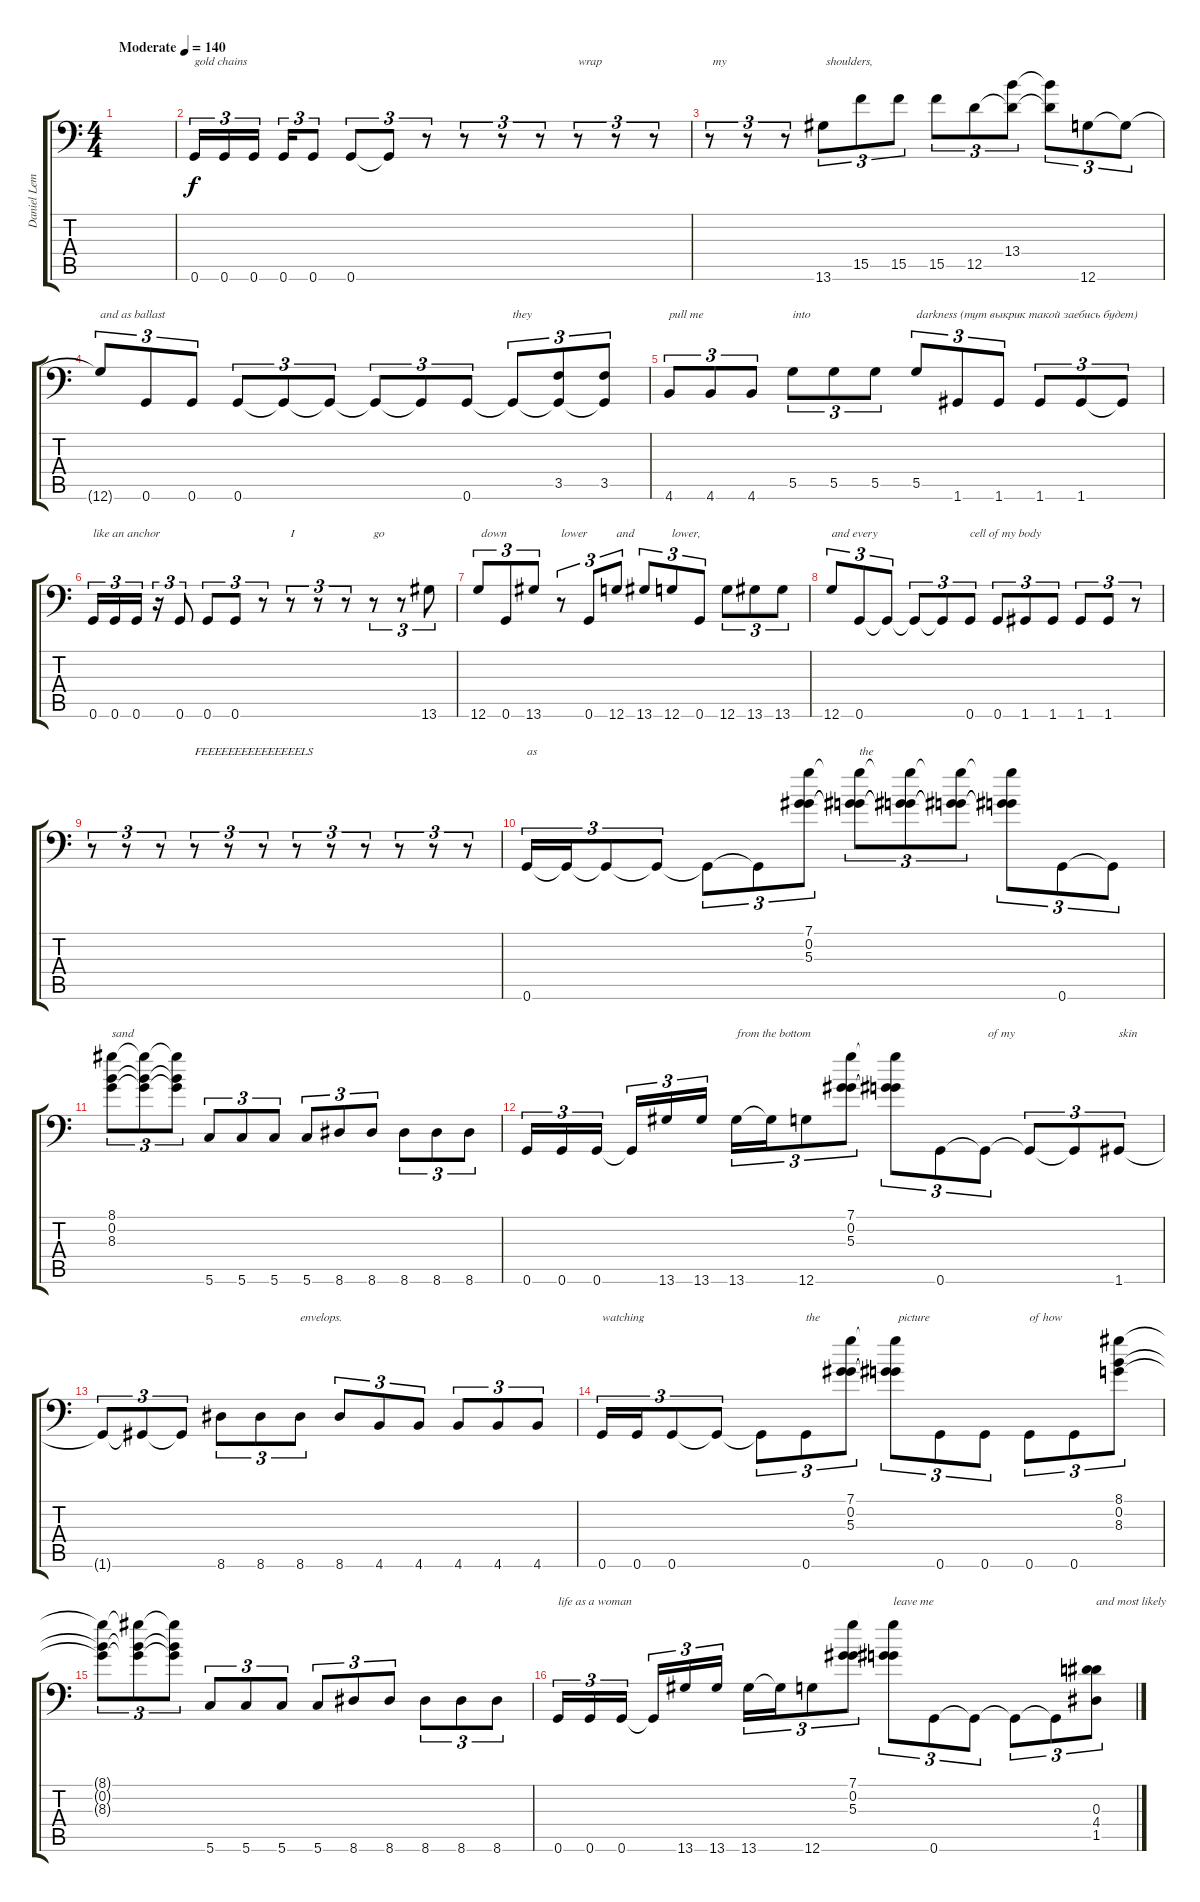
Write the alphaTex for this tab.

\track ("Daniel Lem" "Daniel Lem") {instrument distortionguitar}
\staff {score tabs}
\tuning (C4 G3 Eb3 Bb2 D2 G1) {hide}
\ts (4 4)
\tempo (140 "Moderate")
\clef f4
\ks c
|
0.6.16{tu (3 2) txt "gold chains"} 0.6.16{tu (3 2)} 0.6.16{tu (3 2) beam splitsecondary} 0.6.16{tu (3 2)} 0.6.8{tu (3 2)} 0.6.8{tu (3 2)} 0.6{t}.8{tu (3 2)} r.8{tu (3 2)} r.8{tu (3 2)} r.8{tu (3 2)} r.8{tu (3 2)} r.8{tu (3 2) txt "wrap"} r.8{tu (3 2)} r.8{tu (3 2)} |
r.8{tu (3 2) txt " my"} r.8{tu (3 2)} r.8{tu (3 2)} 13.6.8{tu (3 2) txt " shoulders,"} 15.5.8{tu (3 2)} 15.5.8{tu (3 2)} 15.5.8{tu (3 2)} 12.5.8{tu (3 2)} (13.4 12.5{t}).8{tu (3 2)} (13.4{t} 12.5{t}).8{tu (3 2)} 12.6.8{tu (3 2)} 12.6{t}.8{tu (3 2)} |
12.6{t}.8{tu (3 2) txt "and as ballast"} 0.6.8{tu (3 2)} 0.6.8{tu (3 2)} 0.6.8{tu (3 2)} 0.6{t}.8{tu (3 2)} 0.6{t}.8{tu (3 2)} 0.6{t}.8{tu (3 2)} 0.6{t}.8{tu (3 2)} 0.6.8{tu (3 2)} 0.6{t}.8{tu (3 2) txt "they "} (3.5 0.6{t}).8{tu (3 2)} (3.5 0.6{t}).8{tu (3 2)} |
4.6.8{tu (3 2) txt "pull me "} 4.6.8{tu (3 2)} 4.6.8{tu (3 2)} 5.5.8{tu (3 2) txt "into"} 5.5.8{tu (3 2)} 5.5.8{tu (3 2)} 5.5.8{tu (3 2) txt "darkness (тут выкрик такой заебись будет)"} 1.6.8{tu (3 2)} 1.6.8{tu (3 2)} 1.6.8{tu (3 2)} 1.6.8{tu (3 2)} 1.6{t}.8{tu (3 2)} |
0.6.16{tu (3 2) txt "like an anchor"} 0.6.16{tu (3 2)} 0.6.16{tu (3 2)} r.16{tu (3 2)} 0.6.8{tu (3 2)} 0.6.8{tu (3 2)} 0.6.8{tu (3 2)} r.8{tu (3 2)} r.8{tu (3 2) txt "I "} r.8{tu (3 2)} r.8{tu (3 2)} r.8{tu (3 2) txt "go"} r.8{tu (3 2)} 13.6.8{tu (3 2)} |
12.6.8{tu (3 2) txt " down "} 0.6.8{tu (3 2)} 13.6.8{tu (3 2)} r.8{tu (3 2) txt "lower "} 0.6.8{tu (3 2)} 12.6.8{tu (3 2) txt "and"} 13.6.8{tu (3 2)} 12.6.8{tu (3 2) txt "lower,"} 0.6.8{tu (3 2)} 12.6.8{tu (3 2)} 13.6.8{tu (3 2)} 13.6.8{tu (3 2)} |
12.6.8{tu (3 2) txt "and every "} 0.6.8{tu (3 2)} 0.6{t}.8{tu (3 2)} 0.6{t}.8{tu (3 2)} 0.6{t}.8{tu (3 2)} 0.6.8{tu (3 2) txt "cell of my body"} 0.6.8{tu (3 2)} 1.6.8{tu (3 2)} 1.6.8{tu (3 2)} 1.6.8{tu (3 2)} 1.6.8{tu (3 2)} r.8{tu (3 2)} |
r.8{tu (3 2)} r.8{tu (3 2)} r.8{tu (3 2)} r.8{tu (3 2) txt "FEEEEEEEEEEEEEEELS"} r.8{tu (3 2)} r.8{tu (3 2)} r.8{tu (3 2)} r.8{tu (3 2)} r.8{tu (3 2)} r.8{tu (3 2)} r.8{tu (3 2)} r.8{tu (3 2)} |
0.6.16{tu (3 2) txt "as "} 0.6{t}.16{tu (3 2)} 0.6{t}.8{tu (3 2)} 0.6{t}.8{tu (3 2)} 0.6{t}.8{tu (3 2)} 0.6{t}.8{tu (3 2)} (7.1 0.2 5.3).8{tu (3 2)} (7.1{t} 0.2{t} 5.3{t}).8{tu (3 2) txt "the "} (7.1{t} 0.2{t} 5.3{t}).8{tu (3 2)} (7.1{t} 0.2{t} 5.3{t}).8{tu (3 2)} (7.1{t} 0.2{t} 5.3{t}).8{tu (3 2)} 0.6.8{tu (3 2)} 0.6{t}.8{tu (3 2)} |
(8.1 0.2 8.3).8{tu (3 2) txt "sand"} (8.1{t} 0.2{t} 8.3{t}).8{tu (3 2)} (8.1{t} 0.2{t} 8.3{t}).8{tu (3 2)} 5.6.8{tu (3 2)} 5.6.8{tu (3 2)} 5.6.8{tu (3 2)} 5.6.8{tu (3 2)} 8.6.8{tu (3 2)} 8.6.8{tu (3 2)} 8.6.8{tu (3 2)} 8.6.8{tu (3 2)} 8.6.8{tu (3 2)} |
0.6.16{tu (3 2)} 0.6.16{tu (3 2)} 0.6.16{tu (3 2) beam splitsecondary} 0.6{t}.16{tu (3 2)} 13.6.16{tu (3 2)} 13.6.16{tu (3 2)} 13.6.16{tu (3 2) txt "from the bottom"} 13.6{t}.16{tu (3 2)} 12.6.8{tu (3 2)} (7.1 0.2 5.3).8{tu (3 2)} (7.1{t} 0.2{t} 5.3{t}).8{tu (3 2)} 0.6.8{tu (3 2)} 0.6{t}.8{tu (3 2) txt " of my "} 0.6{t}.8{tu (3 2)} 0.6{t}.8{tu (3 2)} 1.6.8{tu (3 2) txt "skin"} |
1.6{t}.8{tu (3 2)} 1.6{t}.8{tu (3 2)} 1.6{t}.8{tu (3 2)} 8.6.8{tu (3 2)} 8.6.8{tu (3 2)} 8.6.8{tu (3 2) txt "envelops."} 8.6.8{tu (3 2)} 4.6.8{tu (3 2)} 4.6.8{tu (3 2)} 4.6.8{tu (3 2)} 4.6.8{tu (3 2)} 4.6.8{tu (3 2)} |
0.6.16{tu (3 2) txt "watching "} 0.6.16{tu (3 2)} 0.6.8{tu (3 2)} 0.6{t}.8{tu (3 2)} 0.6{t}.8{tu (3 2)} 0.6.8{tu (3 2) txt "the"} (7.1 0.2 5.3).8{tu (3 2)} (7.1{t} 0.2{t} 5.3{t}).8{tu (3 2) txt " picture"} 0.6.8{tu (3 2)} 0.6.8{tu (3 2)} 0.6.8{tu (3 2) txt "of how "} 0.6.8{tu (3 2)} (8.1 0.2 8.3).8{tu (3 2)} |
(8.1{t} 0.2{t} 8.3{t}).8{tu (3 2)} (8.1{t} 0.2{t} 8.3{t}).8{tu (3 2)} (8.1{t} 0.2{t} 8.3{t}).8{tu (3 2)} 5.6.8{tu (3 2)} 5.6.8{tu (3 2)} 5.6.8{tu (3 2)} 5.6.8{tu (3 2)} 8.6.8{tu (3 2)} 8.6.8{tu (3 2)} 8.6.8{tu (3 2)} 8.6.8{tu (3 2)} 8.6.8{tu (3 2)} |
0.6.16{tu (3 2) txt "life as a woman"} 0.6.16{tu (3 2)} 0.6.16{tu (3 2) beam splitsecondary} 0.6{t}.16{tu (3 2)} 13.6.16{tu (3 2)} 13.6.16{tu (3 2)} 13.6.16{tu (3 2)} 13.6{t}.16{tu (3 2)} 12.6.8{tu (3 2)} (7.1 0.2 5.3).8{tu (3 2)} (7.1{t} 0.2{t} 5.3{t}).8{tu (3 2) txt "leave me "} 0.6.8{tu (3 2)} 0.6{t}.8{tu (3 2)} 0.6{t}.8{tu (3 2)} 0.6{t}.8{tu (3 2)} (0.3 4.4 1.5).8{tu (3 2) txt "and most likely "}
